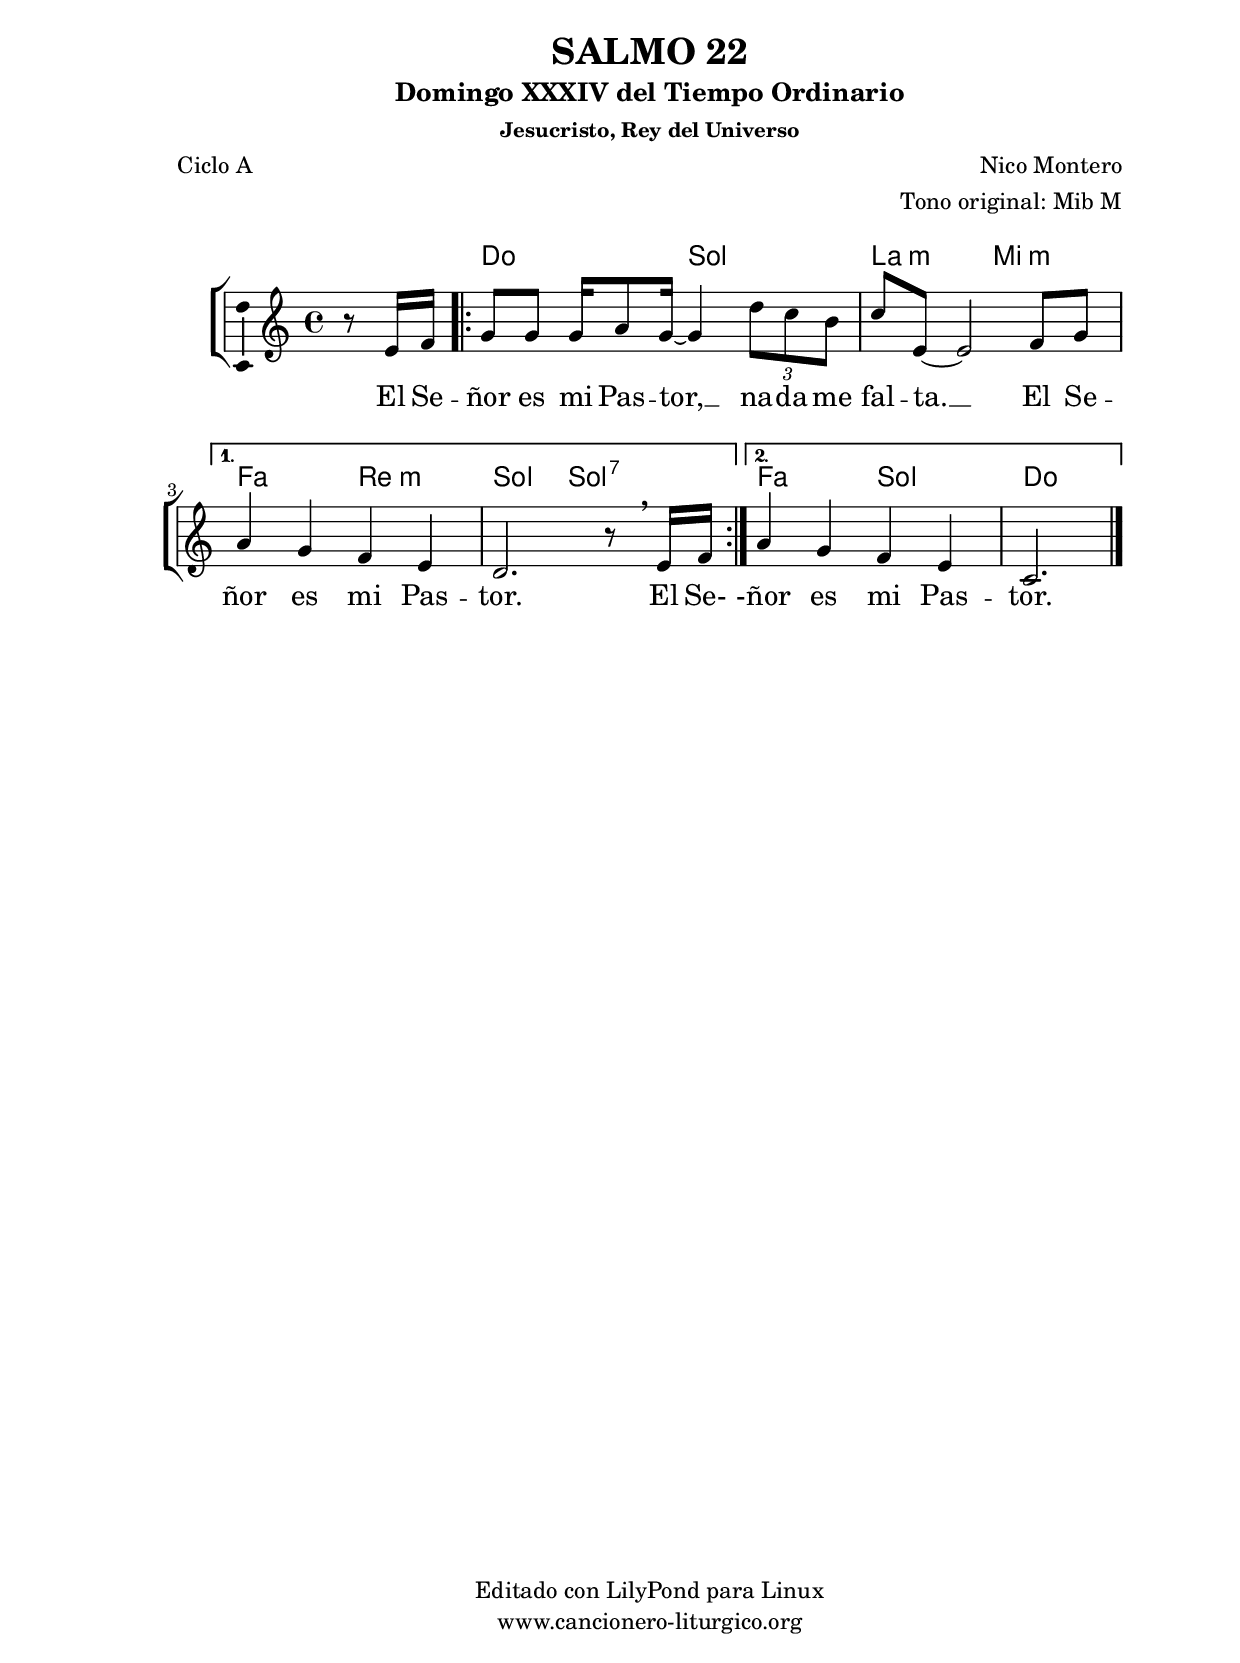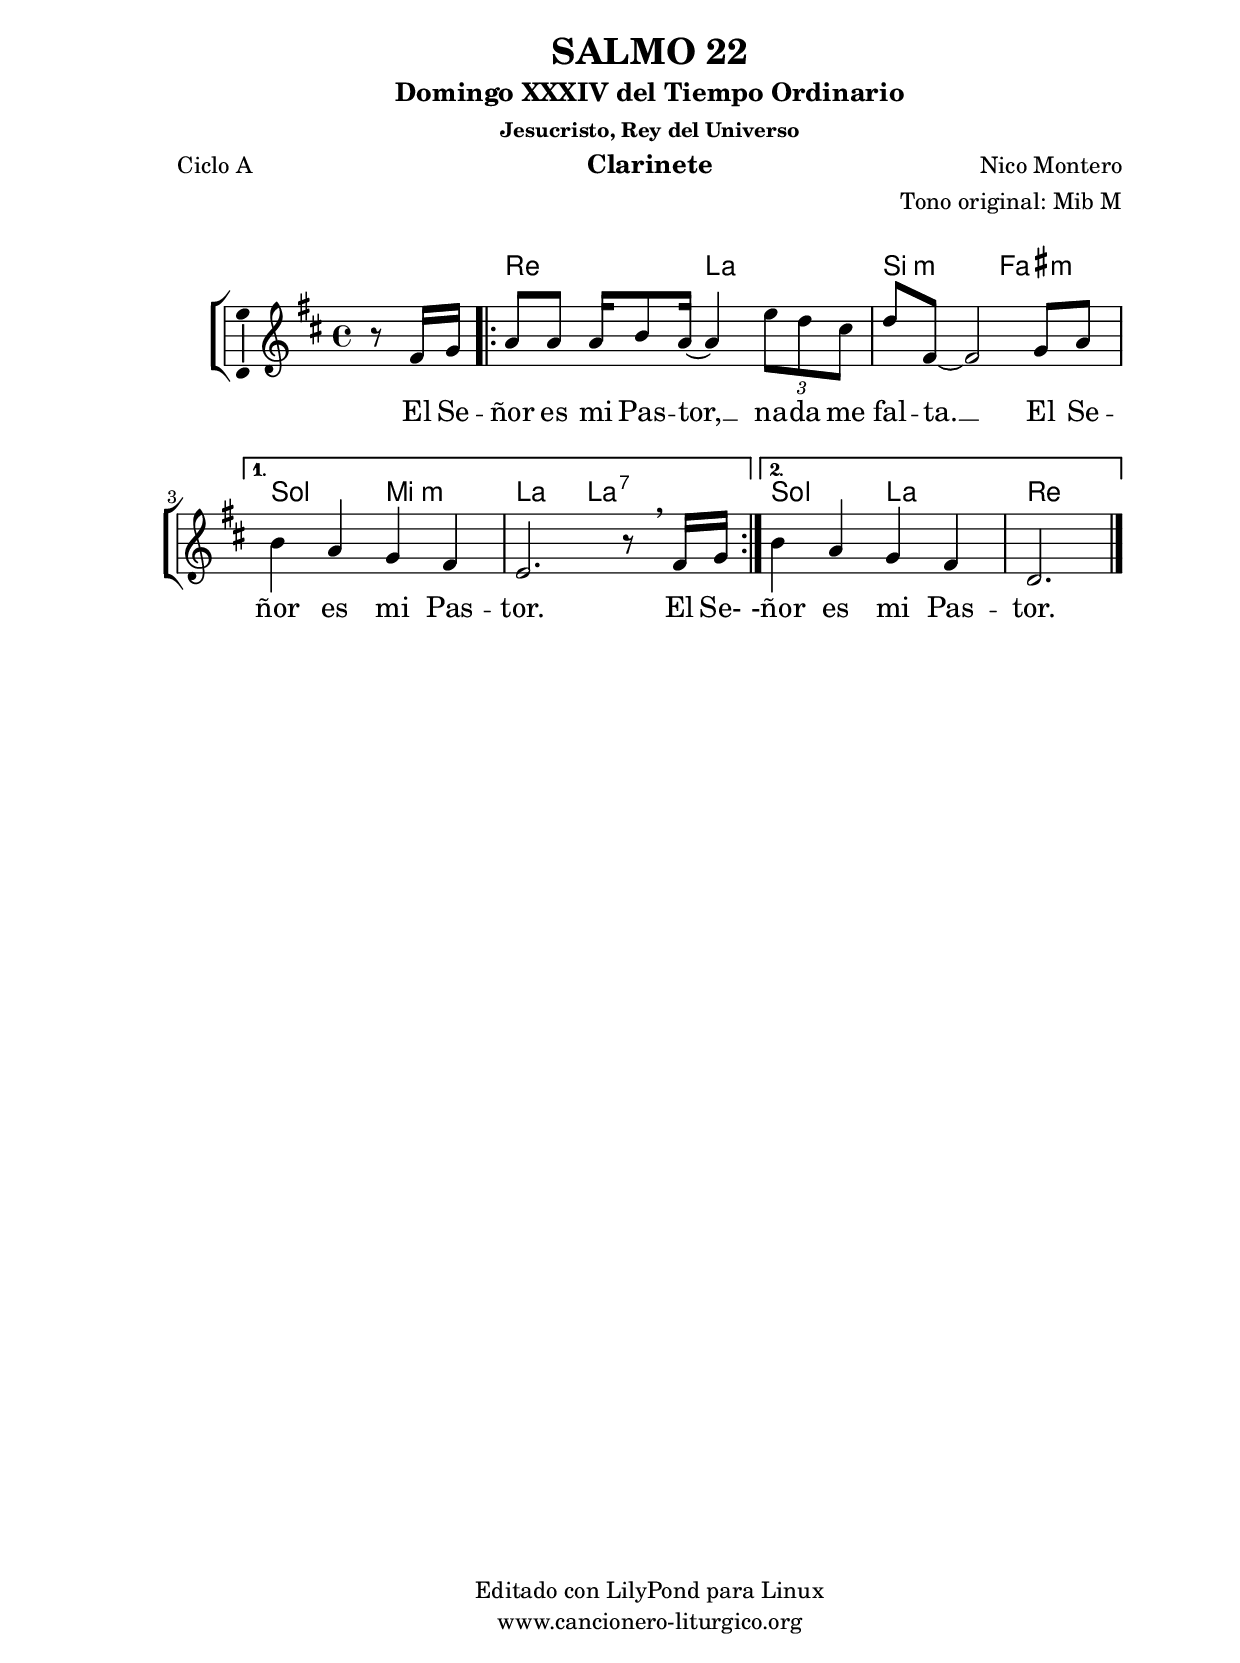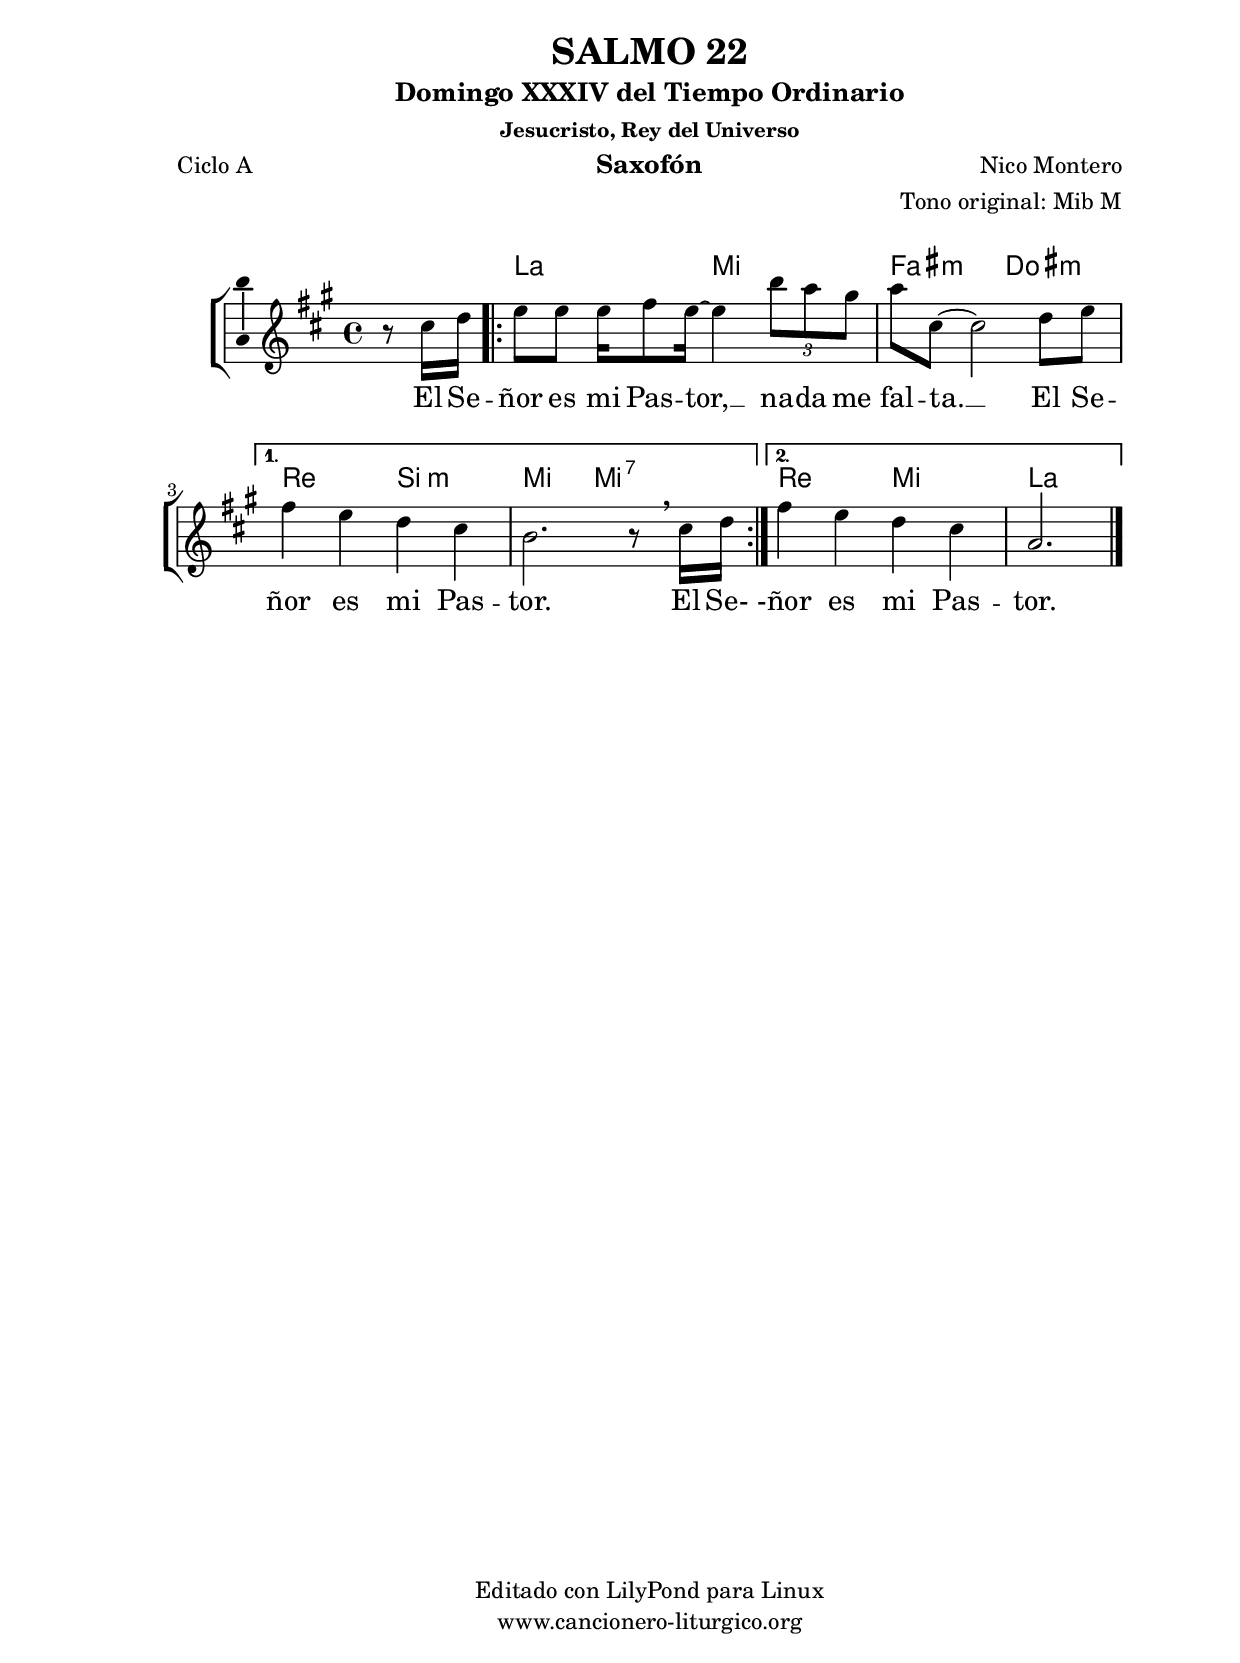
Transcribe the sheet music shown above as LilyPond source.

%
%para convertir .midi en .wav:
%timidity filename.midi -Ow -o finename.wav
%
%
%Para convertir de .wav a .mp3:
%lame -h -m j filename.wav
%
%
%para escuchar el midi:
%timidity nombrefichero.midi
%


%versión de lilypond para la que se ha escrito esta partitura:
\version "2.16.0"

	%Tamaño papel
	#(set-default-paper-size "a4")
	%Tamaño partitura
	#(set-global-staff-size 20)
	%No responde al pulsar sobre una nota
	#(ly:set-option 'point-and-click #f)

%parámetros del encabezamiento:
\header {
	title = "SALMO 22"
	subtitle = "Domingo XXXIV del Tiempo Ordinario"
	subsubtitle = "Jesucristo, Rey del Universo"
	composer = "Nico Montero"
	poet = "Ciclo A"
	meter = ""
	arranger = "Tono original: Mib M"
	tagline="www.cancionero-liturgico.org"
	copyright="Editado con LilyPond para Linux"
	tiempo = "Ordinario"
	usos = "Salmo"
	letra = "El Señor es mi pastor, nada me falta. El Señor es mi pastor."
	}

%parámetros asociados al papel:
\paper  {
	oddHeaderMarkup = \markup {\fill-line { \on-the-fly #not-first-page \fromproperty #'header:title \on-the-fly #not-first-page \fromproperty #'header:composer }}
	evenHeaderMarkup = \markup {\fill-line { \fromproperty #'header:composer \fromproperty #'header:title }}
	#(set-paper-size "a4")
	print-page-number = ##f
	first-page-number = 1
	print-first-page-number = ##f
%	head-separation = 3.0 \cm
	top-margin = 2.0 \cm
	bottom-margin = 0.5\cm
%%%	bottom-margin = -1.0\cm
	left-margin = 3.0 \cm
	line-width = 16.0 \cm 
	indent = 8\mm
	interscoreline = 2.\mm
	between-system-space = 15\mm
%	para que las partituras no llenen la hoja:
	ragged-bottom = ##t
%	idem para la última hoja:
	ragged-last-bottom = ##f
%	para que las partituras llenen el ancho del papel:
	ragged-last = ##f
	after-title-space = 2.5 \cm
%page-count=1
%system-count=1

	%Flexible Vertical Spacing
%	markup-markup-spacing =
%	#'((basic-distance . 15) (minimum-distance . 15) (padding . 3))
	markup-system-spacing =
	#'((basic-distance . 15) (minimum-distance . 15) (padding . 3))
	system-system-spacing =
	#'((basic-distance . 15) (minimum-distance . 15) (padding . 3))
	score-system-spacing =
	#'((basic-distance . 15) (minimum-distance . 15) (padding . 5))
%	top-system-spacing = % header
%	#'((basic-distance . 8) (minimum-distance . 0) (padding . 3))
%	top-markup-spacing =
%	#'((basic-distance . 20) (minimum-distance . 20) (padding . 3))
	last-bottom-spacing = % footer
	#'((basic-distance . 5) (minimum-distance . 5) (padding . 3))
%	score-markup-spacing =
%	#'((basic-distance . 16) (minimum-distance . 13) (padding . 3))

	}


%parámetros que afectan a toda la partitura:
global =  {
	%clave de sol (G):
	\clef G
	%armadura:
	\transpose ees c
	\key ees \major
	\tempo 4=74
	\set Score.tempoHideNote = ##t
	}


acordes = {
	\italianChords
	\chordmode {
	\transpose ees c
{

s4
\repeat volta 2 {
ees2 bes c:m g:m
}
\alternative {
{
aes2 f:m bes bes:7
}
{
aes2 bes ees2. %%%s4
}
}

	}
	}
}


melodia = 
	\transpose ees c
{
	\relative c''{

\time 4/4

\partial4
r8 g16 aes
\repeat volta 2 {
%%%%%%%%%%%%%%%bes8 bes bes16 c8 bes16~bes4 f'16 ees8 d16
bes8 bes bes16 c8 bes16~bes4 \tuplet3/2{f'8 ees d}
ees8 g,~g2 aes8 bes
}
\alternative {
{
c4 bes aes g
f2. r8 \breathe g16 aes
}
{
c4 bes aes g
ees2. %%%s4
}
}

	\bar "|."
	}
	}


texto = \lyricmode {
El Se -- ñor es mi Pas -- tor, __ na -- da me fal -- ta. __
El Se -- ñor es mi Pas -- tor.
El Se-
-ñor es mi Pas -- tor.
	}


acordesStaff = \context ChordNames = acordesStaff <<
	\set chordChanges = ##t
	\acordes
	>>


vozStaff = \context Voice = vozStaff
\with {\consists "Ambitus_engraver"}
<<
%	\set Staff.instrumentName = ""
%	\set Staff.shortInstrumentName = ""
%	\set Staff.midiInstrument = #"clarinet"
%	\set Staff.midiInstrument = #"cello"
%	\set Staff.midiInstrument = #"flute"
	\set Staff.midiInstrument = #"electric guitar (jazz)"
%	\set Staff.midiInstrument = #"english horn"
%	\set Staff.midiInstrument = #"violin"
%	\set Staff.midiInstrument = #"glockenspiel"
	\set Staff.midiMinimumVolume = #0.7
	\set Staff.midiMaximumVolume = #0.9
	\global
	\melodia
	>>


textoStaff = \context Lyrics = textoStaff <<
	\lyricsto vozStaff \texto
	>>

\book {
	\score {
		\context ChoirStaff {
			\override StaffGroup.SystemStartBracket #'collapse-height = #1
			\override Score.SystemStartBar #'collapse-height = #1
			<<
			\acordesStaff
			\vozStaff
			\textoStaff
			>>
			}
		\layout {
	    		\context {
				\Lyrics
				\override LyricText #'font-size = #2
				}
	   		 \context {
				\Score
				%fontSize = #3
				\override StaffSymbol #'staff-space = #(magstep +3)
				%\override Beam #'thickness = #0.55
				%\override SpacingSpanner #'spacing-increment = #1.0
				%\override Slur #'height-limit = #1.5
				}
			}
		}
	\score {
		\unfoldRepeats
		\context ChoirStaff {
			<<
			\acordesStaff
			\vozStaff
			>>
			}
		\midi {
	  		\context {
	  			\Score
				tempoWholesPerMinute = #(ly:make-moment 70 4)
				}
			}
		}
	}

%Partitura para clarinete
#(define output-suffix "C")
\book {
	\header{
		instrument = "Clarinete"
		}
	\score {
		\context ChoirStaff {
			\override StaffGroup.SystemStartBracket #'collapse-height = #1
			\override Score.SystemStartBar #'collapse-height = #1
\transpose c d
			<<
			\acordesStaff
			\vozStaff
			\textoStaff
			>>
			}
		\layout {
	    		\context {
				\Lyrics
				\override LyricText #'font-size = #2
				}
	   		 \context {
				\Score
				%fontSize = #3
				\override StaffSymbol #'staff-space = #(magstep +3)
				%\override Beam #'thickness = #0.55
				%\override SpacingSpanner #'spacing-increment = #1.0
				%\override Slur #'height-limit = #1.5
				}
			}
		}
	}

%Partitura para saxofón
#(define output-suffix "S")
\book {
	\header{
		instrument = "Saxofón"
		}
	\score {
		\context ChoirStaff {
			\override StaffGroup.SystemStartBracket #'collapse-height = #1
			\override Score.SystemStartBar #'collapse-height = #1
\transpose c a
			<<
			\acordesStaff
			\vozStaff
			\textoStaff
			>>
			}
		\layout {
	    		\context {
				\Lyrics
				\override LyricText #'font-size = #2
				}
	   		 \context {
				\Score
				%fontSize = #3
				\override StaffSymbol #'staff-space = #(magstep +3)
				%\override Beam #'thickness = #0.55
				%\override SpacingSpanner #'spacing-increment = #1.0
				%\override Slur #'height-limit = #1.5
				}
			}
		}
	}

